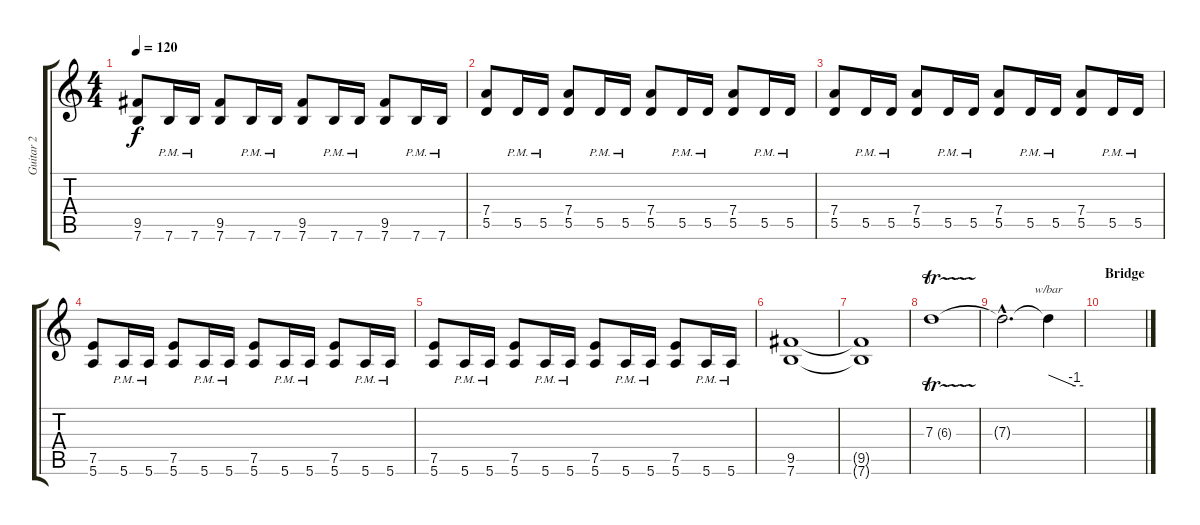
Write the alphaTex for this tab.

\track ("Guitar 2" "Guitar 2") {instrument distortionguitar}
\staff {score tabs}
\tuning (E4 B3 G3 D3 A2 E2) {hide}
\ts (4 4)
\tempo 120
\clef g2
\ks c
(9.5 7.6).8{dy f volume 11} 7.6{pm}.16 7.6{pm}.16 (9.5 7.6).8 7.6{pm}.16 7.6{pm}.16 (9.5 7.6).8 7.6{pm}.16 7.6{pm}.16 (9.5 7.6).8 7.6{pm}.16 7.6{pm}.16 |
(7.4 5.5).8{volume 10} 5.5{pm}.16 5.5{pm}.16 (7.4 5.5).8 5.5{pm}.16 5.5{pm}.16 (7.4 5.5).8 5.5{pm}.16 5.5{pm}.16 (7.4 5.5).8 5.5{pm}.16 5.5{pm}.16 |
(7.4 5.5).8{volume 10} 5.5{pm}.16 5.5{pm}.16 (7.4 5.5).8 5.5{pm}.16 5.5{pm}.16 (7.4 5.5).8 5.5{pm}.16 5.5{pm}.16 (7.4 5.5).8 5.5{pm}.16 5.5{pm}.16 |
(7.5 5.6).8{volume 10} 5.6{pm}.16 5.6{pm}.16 (7.5 5.6).8 5.6{pm}.16 5.6{pm}.16 (7.5 5.6).8 5.6{pm}.16 5.6{pm}.16 (7.5 5.6).8 5.6{pm}.16 5.6{pm}.16 |
(7.5 5.6).8{volume 10} 5.6{pm}.16 5.6{pm}.16 (7.5 5.6).8 5.6{pm}.16 5.6{pm}.16 (7.5 5.6).8 5.6{pm}.16 5.6{pm}.16 (7.5 5.6).8 5.6{pm}.16 5.6{pm}.16 |
(9.5 7.6).1 |
(9.5{t} 7.6{t}).1 |
7.3{tr (6 16)}.1 |
7.3{hac t}.2{d} 7.3{t}.4{tbe (custom default 0 0 45 -4 60 -4)} |
\section ("" "Bridge")
